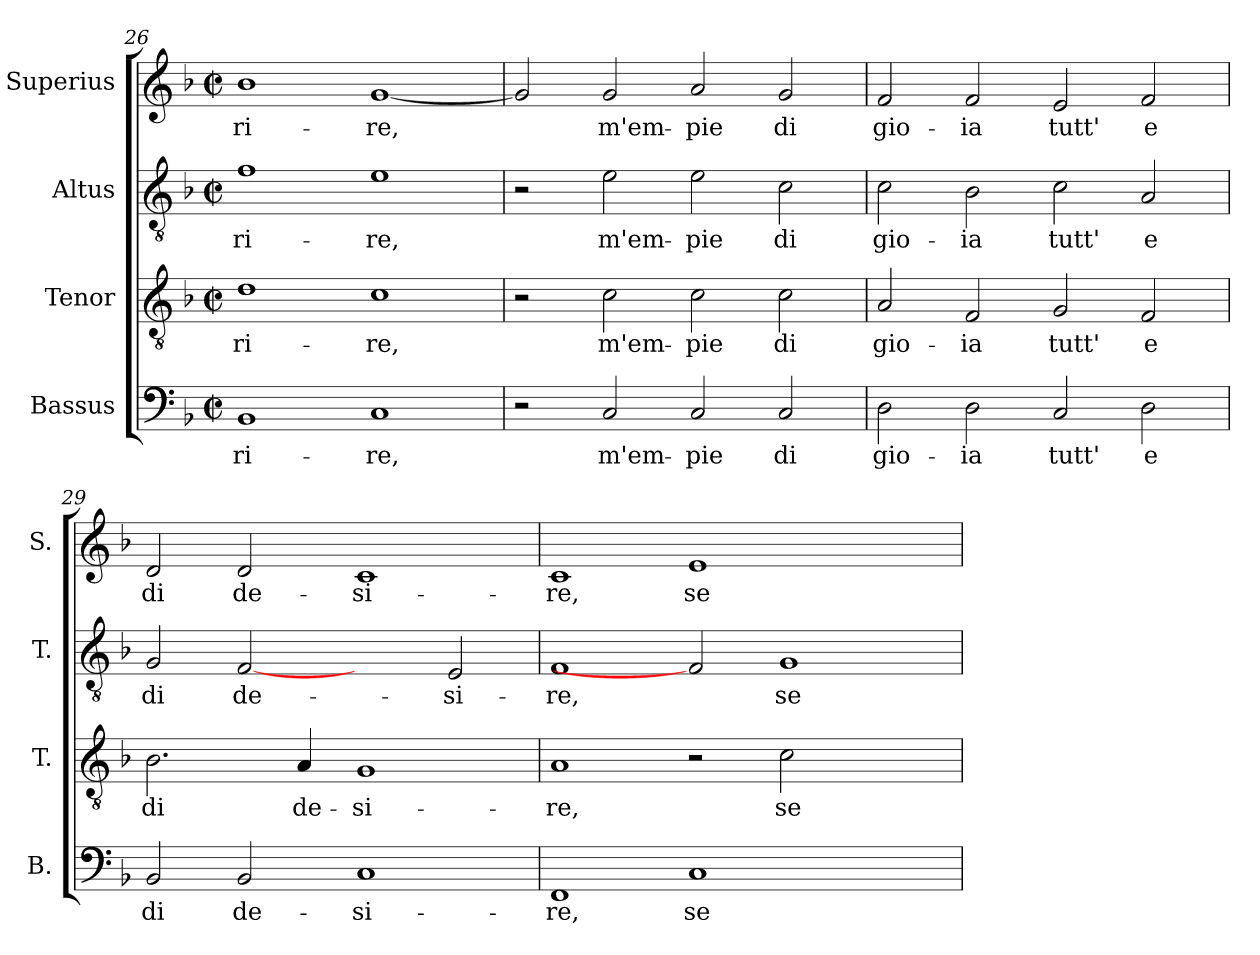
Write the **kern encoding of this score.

**kern	**text	**kern	**text	**kern	**text	**kern	**text
*part4	*part4	*part3	*part3	*part2	*part2	*part1	*part1
*staff4	*staff4	*staff3	*staff3	*staff2	*staff2	*staff1	*staff1
*I"Bassus	*	*I"Tenor	*	*I"Altus	*	*I"Superius	*
*I'B.	*	*I'T.	*	*I'T.	*	*I'S.	*
!!LO:LB:g=z
*clefF4	*	*clefGv2	*	*clefGv2	*	*clefG2	*
*	*	*ITrd7c12	*	*ITrd7c12	*	*	*
*k[b-]	*	*k[b-]	*	*k[b-]	*	*k[b-]	*
*F:	*	*F:	*	*F:	*	*F:	*
*M2/2	*	*M2/2	*	*M2/2	*	*M2/2	*
*met(c|)	*	*met(c|)	*	*met(c|)	*	*met(c|)	*
=26	=26	=26	=26	=26	=26	=26	=26
!	!LO:LY:b:color=#000000	!	!	!	!	!	!
!	!	!	!LO:LY:b:color=#000000	!	!	!	!
!	!	!	!	!	!LO:LY:b:color=#000000	!	!
!	!	!	!	!	!	!	!LO:LY:b:color=#000000
1BB-i	-ri-	1Di	-ri-	1Fi	-ri-	1b-i	-ri-
!	!LO:LY:b:color=#000000	!	!	!	!	!	!
!	!	!	!LO:LY:b:color=#000000	!	!	!	!
!	!	!	!	!	!LO:LY:b:color=#000000	!	!
!	!	!	!	!	!	!	!LO:LY:b:color=#000000
1Ci	-re,	1Ci	-re,	1Ei	-re,	[<1gi	-re,
=27	=27	=27	=27	=27	=27	=27	=27
2r	.	2r	.	2r	.	2gi/]	.
!	!LO:LY:b:color=#000000	!	!	!	!	!	!
!	!	!	!LO:LY:b:color=#000000	!	!	!	!
!	!	!	!	!	!LO:LY:b:color=#000000	!	!
!	!	!	!	!	!	!	!LO:LY:b:color=#000000
2Ci/	m'em-	2Ci\	m'em-	2Ei\	m'em-	2gi/	m'em-
!	!LO:LY:b:color=#000000	!	!	!	!	!	!
!	!	!	!LO:LY:b:color=#000000	!	!	!	!
!	!	!	!	!	!LO:LY:b:color=#000000	!	!
!	!	!	!	!	!	!	!LO:LY:b:color=#000000
2Ci/	-pie	2Ci\	-pie	2Ei\	-pie	2ai/	-pie
!	!LO:LY:b:color=#000000	!	!	!	!	!	!
!	!	!	!LO:LY:b:color=#000000	!	!	!	!
!	!	!	!	!	!LO:LY:b:color=#000000	!	!
!	!	!	!	!	!	!	!LO:LY:b:color=#000000
2Ci/	di	2Ci\	di	2Ci\	di	2gi/	di
=28	=28	=28	=28	=28	=28	=28	=28
!	!LO:LY:b:color=#000000	!	!	!	!	!	!
!	!	!	!LO:LY:b:color=#000000	!	!	!	!
!	!	!	!	!	!LO:LY:b:color=#000000	!	!
!	!	!	!	!	!	!	!LO:LY:b:color=#000000
2Di\	gio-	2AAi/	gio-	2Ci\	gio-	2fi/	gio-
!	!LO:LY:b:color=#000000	!	!	!	!	!	!
!	!	!	!LO:LY:b:color=#000000	!	!	!	!
!	!	!	!	!	!LO:LY:b:color=#000000	!	!
!	!	!	!	!	!	!	!LO:LY:b:color=#000000
2Di\	-ia	2FFi/	-ia	2BB-i\	-ia	2fi/	-ia
!	!LO:LY:b:color=#000000	!	!	!	!	!	!
!	!	!	!LO:LY:b:color=#000000	!	!	!	!
!	!	!	!	!	!LO:LY:b:color=#000000	!	!
!	!	!	!	!	!	!	!LO:LY:b:color=#000000
2Ci/	tutt'	2GGi/	tutt'	2Ci\	tutt'	2ei/	tutt'
!	!LO:LY:b:color=#000000	!	!	!	!	!	!
!	!	!	!LO:LY:b:color=#000000	!	!	!	!
!	!	!	!	!	!LO:LY:b:color=#000000	!	!
!	!	!	!	!	!	!	!LO:LY:b:color=#000000
2Di\	e	2FFi/	e	2AAi/	e	2fi/	e
=29	=29	=29	=29	=29	=29	=29	=29
!	!LO:LY:b:color=#000000	!	!	!	!	!	!
!	!	!	!LO:LY:b:color=#000000	!	!	!	!
!	!	!	!	!	!LO:LY:b:color=#000000	!	!
!	!	!	!	!	!	!	!LO:LY:b:color=#000000
2BB-i/	di	2.BB-i\	di	2GGi/	di	2di/	di
!	!LO:LY:b:color=#000000	!	!	!	!	!	!
!	!	!	!	!	!LO:LY:b:color=#000000	!	!
!	!	!	!	!	!	!	!LO:LY:b:color=#000000
2BB-i/	de-	.	.	[2FFi	de-	2di/	de-
!	!	!	!LO:LY:b:color=#000000	!	!	!	!
.	.	4AAi/	de-	.	.	.	.
!	!LO:LY:b:color=#000000	!	!	!	!	!	!
!	!	!	!LO:LY:b:color=#000000	!	!	!	!
!	!	!	!	!	!	!	!LO:LY:b:color=#000000
1Ci	-si-	1GGi	-si-	2ryy	.	1ci	-si-
!	!	!	!	!	!LO:LY:b:color=#000000	!	!
.	.	.	.	2EEi/	-si-	.	.
=30	=30	=30	=30	=30	=30	=30	=30
!	!LO:LY:b:color=#000000	!	!	!	!	!	!
!	!	!	!LO:LY:b:color=#000000	!	!	!	!
!	!	!	!	!	!LO:LY:b:color=#000000	!	!
!	!	!	!	!	!	!	!LO:LY:b:color=#000000
1FFi	-re,	1AAi	-re,	1FFi	-re,	1ci	-re,
!	!LO:LY:b:color=#000000	!	!	!	!	!	!
!	!	!	!	!	!	!	!LO:LY:b:color=#000000
1Ci	se	2r	.	2FFi]	.	1ei	se
!	!	!	!LO:LY:b:color=#000000	!	!	!	!
!	!	!	!	!	!LO:LY:b:color=#000000	!	!
.	.	2Ci\	se	1GGi	se	.	.
2ryy	.	2ryy	.	.	.	2ryy	.
=	=	=	=	=	=	=	=
*-	*-	*-	*-	*-	*-	*-	*-
